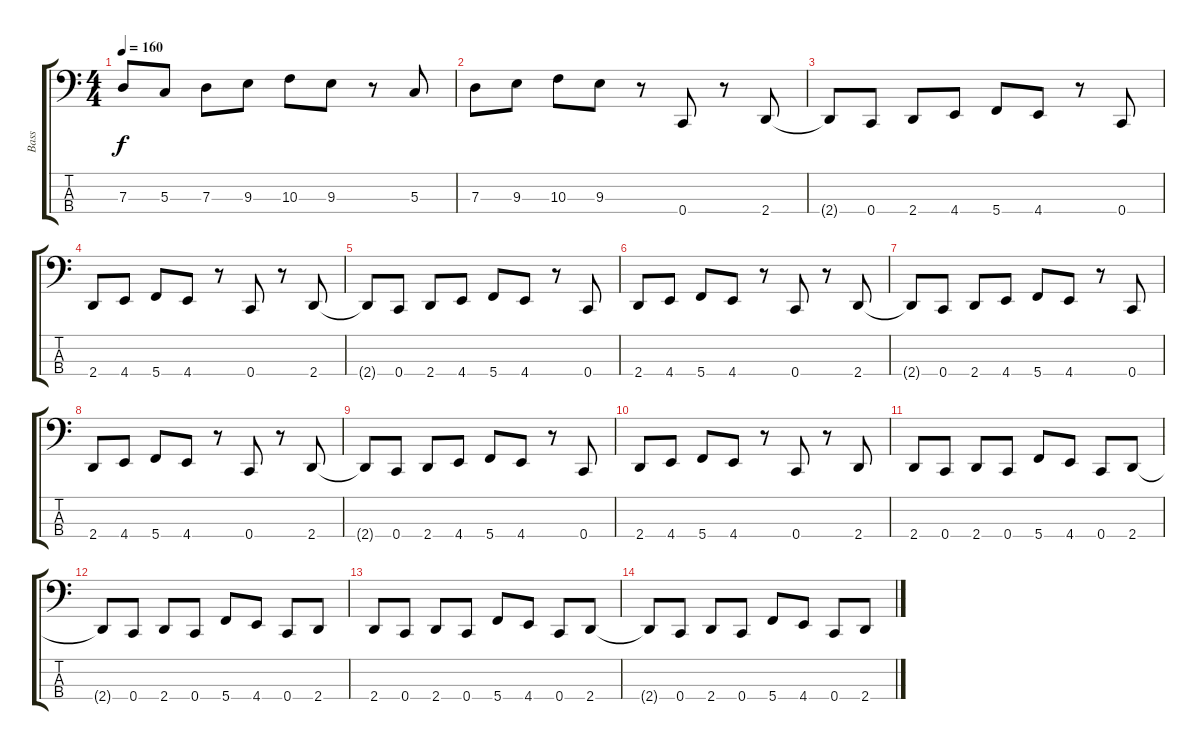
\track ("Bass" "Bass") {instrument electricbassfinger}
\staff {score tabs}
\tuning (F2 C2 G1 C1) {hide}
\ts (4 4)
\tempo 160
\clef f4
\ks c
7.3{t}.8{dy f} 5.3.8 7.3.8 9.3.8 10.3.8 9.3.8 r.8 5.3.8 |
7.3.8 9.3.8 10.3.8 9.3.8 r.8 0.4.8 r.8 2.4.8 |
2.4{t}.8 0.4.8 2.4.8 4.4.8 5.4.8 4.4.8 r.8 0.4.8 |
2.4.8 4.4.8 5.4.8 4.4.8 r.8 0.4.8 r.8 2.4.8 |
2.4{t}.8 0.4.8 2.4.8 4.4.8 5.4.8 4.4.8 r.8 0.4.8 |
2.4.8 4.4.8 5.4.8 4.4.8 r.8 0.4.8 r.8 2.4.8 |
2.4{t}.8 0.4.8 2.4.8 4.4.8 5.4.8 4.4.8 r.8 0.4.8 |
2.4.8 4.4.8 5.4.8 4.4.8 r.8 0.4.8 r.8 2.4.8 |
2.4{t}.8 0.4.8 2.4.8 4.4.8 5.4.8 4.4.8 r.8 0.4.8 |
2.4.8 4.4.8 5.4.8 4.4.8 r.8 0.4.8 r.8 2.4.8 |
2.4.8 0.4.8 2.4.8 0.4.8 5.4.8 4.4.8 0.4.8 2.4.8 |
2.4{t}.8 0.4.8 2.4.8 0.4.8 5.4.8 4.4.8 0.4.8 2.4.8 |
2.4.8 0.4.8 2.4.8 0.4.8 5.4.8 4.4.8 0.4.8 2.4.8 |
2.4{t}.8 0.4.8 2.4.8 0.4.8 5.4.8 4.4.8 0.4.8 2.4.8
